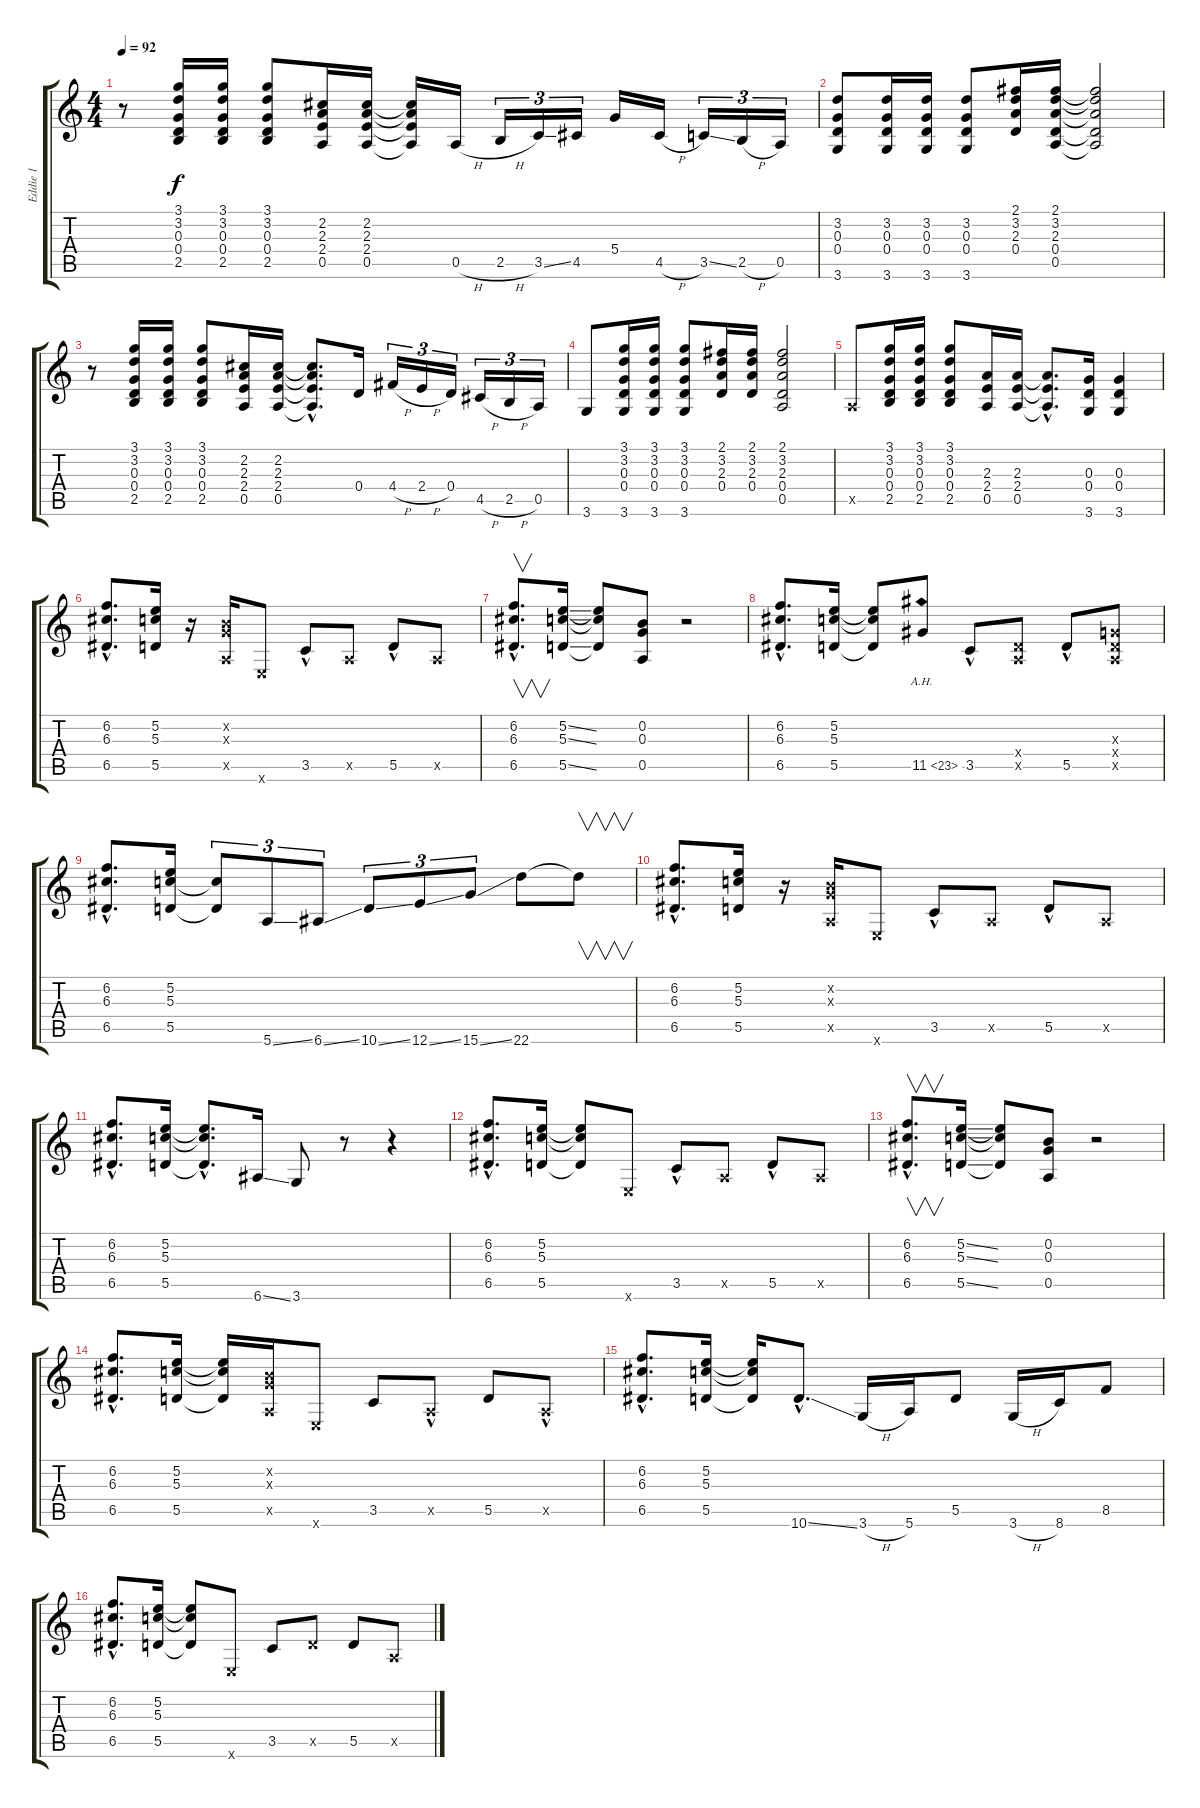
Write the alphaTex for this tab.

\track ("Eddie 1" "Eddie 1") {instrument overdrivenguitar}
\staff {score tabs}
\tuning (E4 B3 G3 D3 A2 E2) {hide}
\ts (4 4)
\tempo 92
\clef g2
\ks c
r.8{dy f} (3.1 3.2 0.3 0.4 2.5).16 (3.1 3.2 0.3 0.4 2.5).16 (3.1 3.2 0.3 0.4 2.5).8 (2.2 2.3 2.4 0.5).16 (2.2 2.3 2.4 0.5).16 (2.2{t} 2.3{t} 2.4{t} 0.5{t}).16 0.5{h}.16 2.5{h}.16{tu (3 2)} 3.5{ss}.16{tu (3 2)} 4.5.16{tu (3 2)} 5.4.16 4.5{h}.16 3.5{ss}.16{tu (3 2)} 2.5{h}.16{tu (3 2)} 0.5.16{tu (3 2)} |
(3.2 0.3 0.4 3.6).8 (3.2 0.3 0.4 3.6).16 (3.2 0.3 0.4 3.6).16 (3.2 0.3 0.4 3.6).8 (2.1 3.2 2.3 0.4).16 (2.1 3.2 2.3 0.4 0.5).16 (2.1{t} 3.2{t} 2.3{t} 0.4{t} 0.5{t}).2 |
r.8 (3.1 3.2 0.3 0.4 2.5).16 (3.1 3.2 0.3 0.4 2.5).16 (3.1 3.2 0.3 0.4 2.5).8 (2.2 2.3 2.4 0.5).16 (2.2 2.3 2.4 0.5).16 (2.2{hac t} 2.3{hac t} 2.4{hac t} 0.5{hac t}).8{d} 0.4.16 4.4{h}.16{tu (3 2)} 2.4{h}.16{tu (3 2)} 0.4.16{tu (3 2)} 4.5{h}.16{tu (3 2)} 2.5{h}.16{tu (3 2)} 0.5.16{tu (3 2)} |
3.6.8 (3.1 3.2 0.3 0.4 3.6).16 (3.1 3.2 0.3 0.4 3.6).16 (3.1 3.2 0.3 0.4 3.6).8 (2.1 3.2 2.3 0.4).16 (2.1 3.2 2.3 0.4).16 (2.1 3.2 2.3 0.4 0.5).2 |
0.5{x}.8 (3.1 3.2 0.3 0.4 2.5).16 (3.1 3.2 0.3 0.4 2.5).16 (3.1 3.2 0.3 0.4 2.5).8 (2.3 2.4 0.5).16 (2.3 2.4 0.5).16 (2.3{hac t} 2.4{hac t} 0.5{hac t}).8{d} (0.3 0.4 3.6).16 (0.3 0.4 3.6).4 |
(6.2{hac} 6.3{hac} 6.5{hac}).8{d} (5.2 5.3 5.5).16 r.16 (0.2{x} 0.3{x} 0.5{x}).16 0.6{x}.8 3.5{hac}.8 0.5{x}.8 5.5{hac}.8 0.5{x}.8 |
(6.2{hac} 6.3{hac} 6.5{hac}).8{v d volume 15} (5.2{ss} 5.3{ss} 5.5{ss}).16 (5.2{t} 5.3{t} 5.5{t}).8 (0.2 0.3 0.5).8 r.2 |
(6.2{hac} 6.3{hac} 6.5{hac}).8{d} (5.2 5.3 5.5).16 (5.2{t} 5.3{t} 5.5{t}).8 11.5{ah 12}.8 3.5{hac}.8 (0.4{x} 0.5{x}).8 5.5{hac}.8 (0.3{x} 0.4{x} 0.5{x}).8 |
(6.2{hac} 6.3{hac} 6.5{hac}).8{d} (5.2 5.3 5.5).16 (5.3{t} 5.5{t}).8{tu (3 2)} 5.6{ss}.8{tu (3 2)} 6.6{ss}.8{tu (3 2)} 10.6{ss}.8{tu (3 2)} 12.6{ss}.8{tu (3 2)} 15.6{ss}.8{tu (3 2)} 22.6.8 22.6{t}.8{v} |
(6.2{hac} 6.3{hac} 6.5{hac}).8{d} (5.2 5.3 5.5).16 r.16 (0.2{x} 0.3{x} 0.5{x}).16 0.6{x}.8 3.5{hac}.8 0.5{x}.8 5.5{hac}.8 0.5{x}.8 |
(6.2{hac} 6.3{hac} 6.5{hac}).8{d} (5.2 5.3 5.5).16 (5.2{hac t} 5.3{hac t} 5.5{hac t}).8{d} 6.6{ss}.16 3.6.8 r.8 r.4 |
(6.2{hac} 6.3{hac} 6.5{hac}).8{d} (5.2 5.3 5.5).16 (5.2{t} 5.3{t} 5.5{t}).8 0.6{x}.8 3.5{hac}.8 0.5{x}.8 5.5{hac}.8 0.5{x}.8 |
(6.2{hac} 6.3{hac} 6.5{hac}).8{v d} (5.2{ss} 5.3{ss} 5.5{ss}).16 (5.2{t} 5.3{t} 5.5{t}).8 (0.2 0.3 0.5).8 r.2 |
(6.2{hac} 6.3{hac} 6.5{hac}).8{d} (5.2 5.3 5.5).16 (5.2{t} 5.3{t} 5.5{t}).16 (0.2{x} 0.3{x} 0.5{x}).16 0.6{x}.8 3.5.8 0.5{hac x}.8 5.5.8 0.5{hac x}.8 |
(6.2{hac} 6.3{hac} 6.5{hac}).8{d} (5.2 5.3 5.5).16 (5.2{t} 5.3{t} 5.5{t}).16 10.6{ss hac}.8{d} 3.6{h}.16 5.6.16 5.5.8 3.6{h}.16 8.6.16 8.5.8 |
(6.2{hac} 6.3{hac} 6.5{hac}).8{d} (5.2 5.3 5.5).16 (5.2{t} 5.3{t} 5.5{t}).8 0.6{x}.8 3.5.8 5.5{x}.8 5.5.8 0.5{x}.8
